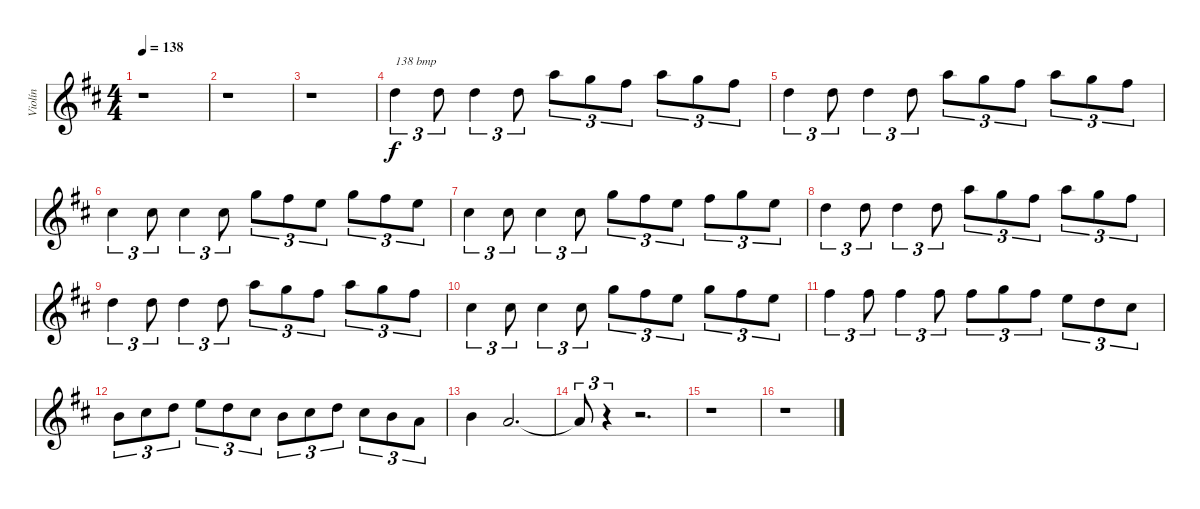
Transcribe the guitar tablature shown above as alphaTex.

\track ("Violín" "Violín") {instrument violin}
\staff {score}
\tuning (E4 B3 G3 D3 A2 E2) {hide}
\ts (4 4)
\tempo 138
\clef g2
\ks d
r.1{dy f} |
r.1 |
r.1 |
15.2.4{tu (3 2) txt "138 bmp"} 15.2.8{tu (3 2)} 15.2.4{tu (3 2)} 15.2.8{tu (3 2)} 17.1.8{tu (3 2)} 15.1.8{tu (3 2)} 14.1.8{tu (3 2)} 17.1.8{tu (3 2)} 15.1.8{tu (3 2)} 14.1.8{tu (3 2)} |
15.2.4{tu (3 2)} 15.2.8{tu (3 2)} 15.2.4{tu (3 2)} 15.2.8{tu (3 2)} 17.1.8{tu (3 2)} 15.1.8{tu (3 2)} 14.1.8{tu (3 2)} 17.1.8{tu (3 2)} 15.1.8{tu (3 2)} 14.1.8{tu (3 2)} |
14.2.4{tu (3 2)} 14.2.8{tu (3 2)} 14.2.4{tu (3 2)} 14.2.8{tu (3 2)} 15.1.8{tu (3 2)} 14.1.8{tu (3 2)} 12.1.8{tu (3 2)} 15.1.8{tu (3 2)} 14.1.8{tu (3 2)} 12.1.8{tu (3 2)} |
14.2.4{tu (3 2)} 14.2.8{tu (3 2)} 14.2.4{tu (3 2)} 14.2.8{tu (3 2)} 15.1.8{tu (3 2)} 14.1.8{tu (3 2)} 12.1.8{tu (3 2)} 14.1.8{tu (3 2)} 15.1.8{tu (3 2)} 12.1.8{tu (3 2)} |
15.2.4{tu (3 2)} 15.2.8{tu (3 2)} 15.2.4{tu (3 2)} 15.2.8{tu (3 2)} 17.1.8{tu (3 2)} 15.1.8{tu (3 2)} 14.1.8{tu (3 2)} 17.1.8{tu (3 2)} 15.1.8{tu (3 2)} 14.1.8{tu (3 2)} |
15.2.4{tu (3 2)} 15.2.8{tu (3 2)} 15.2.4{tu (3 2)} 15.2.8{tu (3 2)} 17.1.8{tu (3 2)} 15.1.8{tu (3 2)} 14.1.8{tu (3 2)} 17.1.8{tu (3 2)} 15.1.8{tu (3 2)} 14.1.8{tu (3 2)} |
14.2.4{tu (3 2)} 14.2.8{tu (3 2)} 14.2.4{tu (3 2)} 14.2.8{tu (3 2)} 15.1.8{tu (3 2)} 14.1.8{tu (3 2)} 12.1.8{tu (3 2)} 15.1.8{tu (3 2)} 14.1.8{tu (3 2)} 12.1.8{tu (3 2)} |
14.1.4{tu (3 2)} 14.1.8{tu (3 2)} 14.1.4{tu (3 2)} 14.1.8{tu (3 2)} 14.1.8{tu (3 2)} 15.1.8{tu (3 2)} 14.1.8{tu (3 2)} 12.1.8{tu (3 2)} 15.2.8{tu (3 2)} 14.2.8{tu (3 2)} |
12.2.8{tu (3 2)} 14.2.8{tu (3 2)} 15.2.8{tu (3 2)} 12.1.8{tu (3 2)} 15.2.8{tu (3 2)} 14.2.8{tu (3 2)} 12.2.8{tu (3 2)} 14.2.8{tu (3 2)} 15.2.8{tu (3 2)} 14.2.8{tu (3 2)} 12.2.8{tu (3 2)} 14.3.8{tu (3 2)} |
12.2.4 14.3.2{d} |
14.3{t}.8{tu (3 2)} r.4{tu (3 2)} r.2{d} |
r.1 |
r.1
